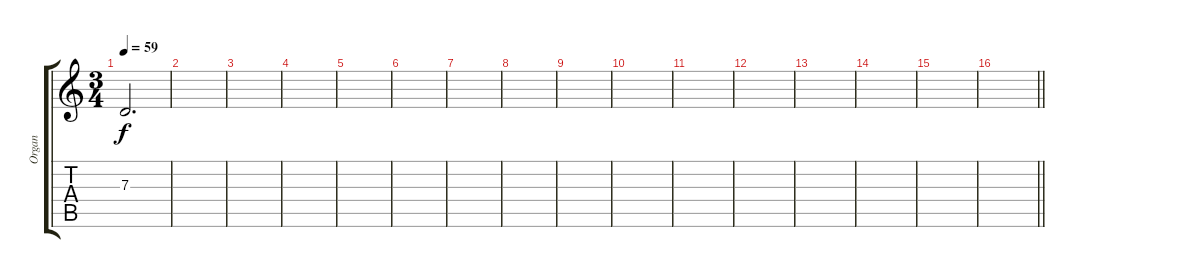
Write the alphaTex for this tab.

\track ("Organ" "Organ") {instrument rockorgan}
\staff {score tabs}
\tuning (E4 B3 G3 D3 A2 E2) {hide}
\ts (3 4)
\tempo 59
\clef g2
\ks c
7.3{t}.2{d dy f} |
|
|
|
|
|
|
|
|
|
|
|
|
|
|
\barLineRight lightlight
